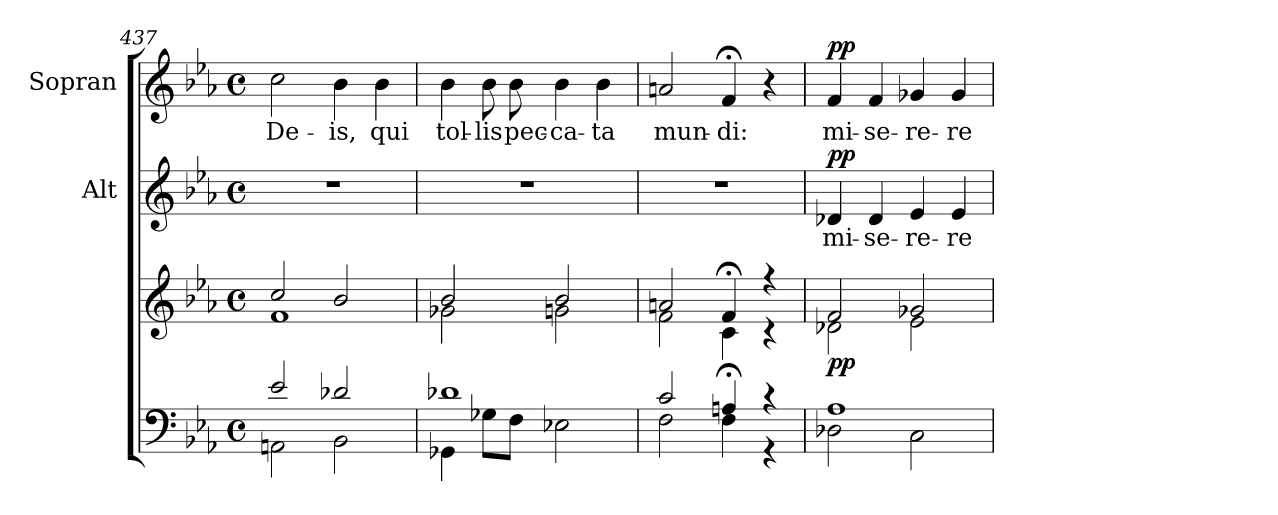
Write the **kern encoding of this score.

**kern	**kern	**dynam	**kern	**text	**dynam	**kern	**text	**dynam
*part3	*part3	*part3	*part2	*part2	*part2	*part1	*part1	*part1
*staff4	*staff3	*staff3/4	*staff2	*staff2	*staff2	*staff1	*staff1	*staff1
*	*	*	*I"Alt	*	*	*I"Sopran	*	*
*	*	*	*I'A.	*	*	*I'S.	*	*
*clefF4	*clefG2	*	*clefG2	*	*	*clefG2	*	*
*k[b-e-a-]	*k[b-e-a-]	*	*k[b-e-a-]	*	*	*k[b-e-a-]	*	*
*E-:	*E-:	*	*E-:	*	*	*E-:	*	*
*M4/4	*M4/4	*	*M4/4	*	*	*M4/4	*	*
*met(c)	*met(c)	*	*met(c)	*	*	*met(c)	*	*
=437	=437	=437	=437	=437	=437	=437	=437	=437
*^	*^	*	*	*	*	*	*	*
!	!	!	!	!	!	!	!	!	!LO:LY:b	!
2e-/	2AAn\	2cc/	1f	.	1r	.	.	2cc\	De-	.
!	!	!	!	!	!	!	!	!	!LO:LY:b	!
2d-X/	2BB-\	2b-/	.	.	.	.	.	4b-\	-is,	.
!	!	!	!	!	!	!	!	!	!LO:LY:b	!
.	.	.	.	.	.	.	.	4b-\	qui	.
=438	=438	=438	=438	=438	=438	=438	=438	=438	=438	=438
!	!	!	!	!	!	!	!	!	!LO:LY:b	!
1d-X	4GG-X\	2b-/	2g-X\	.	1r	.	.	4b-\	tol-	.
!	!	!	!	!	!	!	!	!	!LO:LY:b	!
.	8G-X\L	.	.	.	.	.	.	8b-\	-lis	.
!	!	!	!	!	!	!	!	!	!LO:LY:b	!
.	8F\J	.	.	.	.	.	.	8b-\	pec-	.
!	!	!	!	!	!	!	!	!	!LO:LY:b	!
.	2E-X\	2b-/	2gn\	.	.	.	.	4b-\	-ca-	.
!	!	!	!	!	!	!	!	!	!LO:LY:b	!
.	.	.	.	.	.	.	.	4b-\	-ta	.
!!LO:LB:g=z
=439	=439	=439	=439	=439	=439	=439	=439	=439	=439	=439
!	!	!	!	!	!	!	!	!	!LO:LY:b	!
2c/	2F\	2an/	2f\	.	1r	.	.	2an/	mun-	.
!	!	!	!	!	!	!	!	!	!LO:LY:b	!
4An;/	4F\	4f;</	4c\	.	.	.	.	4f;</	-di:	.
4r	4r	4r	4r	.	.	.	.	4r	.	.
=440	=440	=440	=440	=440	=440	=440	=440	=440	=440	=440
!	!	!	!	!LO:DY:b	!	!LO:LY:b	!LO:DY:a	!	!LO:LY:b	!LO:DY:a
1A-	2D-X\	2f/	2d-X\	pp	4d-X/	mi-	pp	4f/	mi-	pp
!	!	!	!	!	!	!LO:LY:b	!	!	!LO:LY:b	!
.	.	.	.	.	4d-/	-se-	.	4f/	-se-	.
!	!	!	!	!	!	!LO:LY:b	!	!	!LO:LY:b	!
.	2C\	2g-X/	2e-\	.	4e-/	-re-	.	4g-X/	-re-	.
!	!	!	!	!	!	!LO:LY:b	!	!	!LO:LY:b	!
.	.	.	.	.	4e-/	-re	.	4g-/	-re	.
*v	*v	*	*	*	*	*	*	*	*	*
*	*v	*v	*	*	*	*	*	*	*
=	=	=	=	=	=	=	=	=
*-	*-	*-	*-	*-	*-	*-	*-	*-
